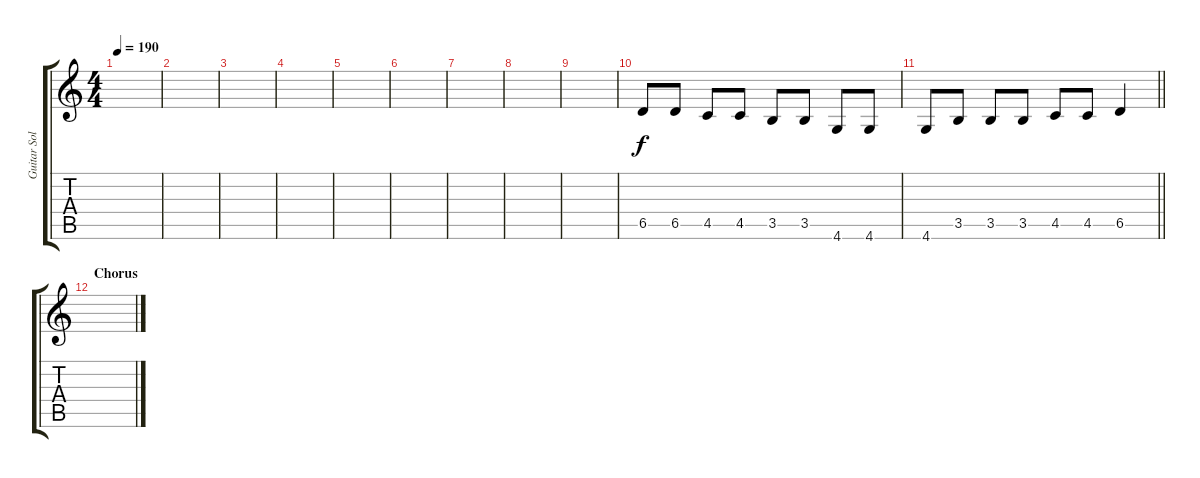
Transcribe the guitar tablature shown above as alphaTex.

\track ("Guitar Solo A" "Guitar Sol") {instrument overdrivenguitar}
\staff {score tabs}
\tuning (Eb4 Bb3 Gb3 Db3 Ab2 Eb2) {hide}
\ts (4 4)
\tempo 190
\clef g2
\ks c
|
|
|
|
|
|
|
|
|
6.5.8 6.5.8 4.5.8 4.5.8 3.5.8 3.5.8 4.6.8 4.6.8 |
\barLineRight lightlight
4.6.8 3.5.8 3.5.8 3.5.8 4.5.8 4.5.8 6.5.4 |
\section ("" "Chorus ")
